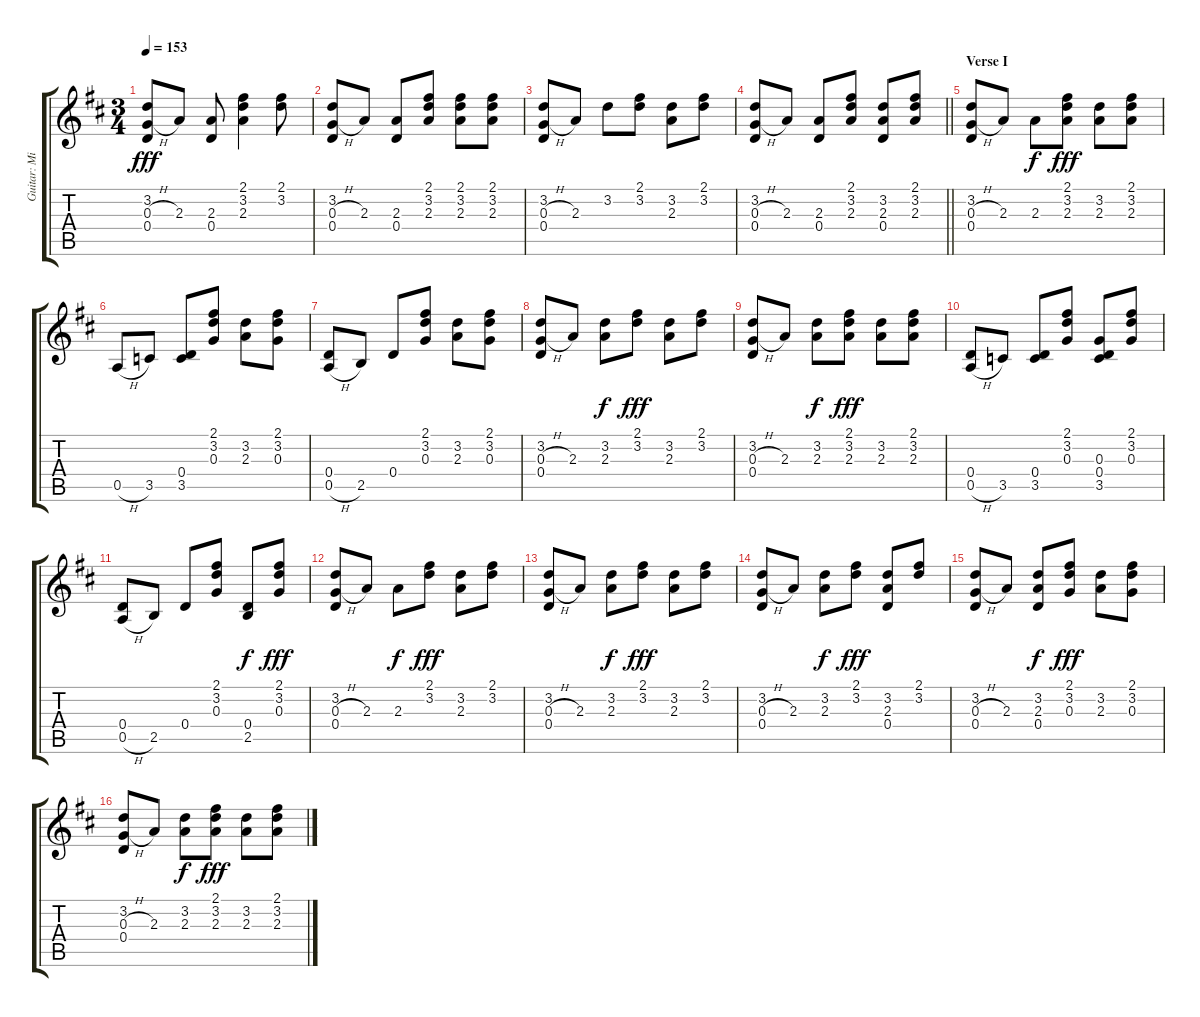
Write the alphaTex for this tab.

\track ("Guitar: Mick" "Guitar: Mi") {instrument acousticguitarsteel}
\staff {score tabs}
\tuning (E4 B3 G3 D3 A2 D2) {hide}
\ts (3 4)
\tempo 153
\clef g2
\ks d
(3.2 0.3{h} 0.4).8{dy fff} 2.3.8 (2.3 0.4).8 (2.1 3.2 2.3).4 (2.1 3.2).8 |
(3.2 0.3{h} 0.4).8 2.3.8 (2.3 0.4).8 (2.1 3.2 2.3).8 (2.1 3.2 2.3).8 (2.1 3.2 2.3).8 |
(3.2 0.3{h} 0.4).8 2.3.8 3.2.8 (2.1 3.2).8 (3.2 2.3).8 (2.1 3.2).8 |
\barLineRight lightlight
(3.2 0.3{h} 0.4).8 2.3.8 (2.3 0.4).8 (2.1 3.2 2.3).8 (3.2 2.3 0.4).8 (2.1 3.2 2.3).8 |
\section ("" "Verse I")
(3.2 0.3{h} 0.4).8 2.3.8 2.3.8{dy f} (2.1 3.2 2.3).8{dy fff} (3.2 2.3).8 (2.1 3.2 2.3).8 |
0.5{h}.8 3.5.8 (0.4 3.5).8 (2.1 3.2 0.3).8 (3.2 2.3).8 (2.1 3.2 0.3).8 |
(0.4 0.5{h}).8 2.5.8 0.4.8 (2.1 3.2 0.3).8 (3.2 2.3).8 (2.1 3.2 0.3).8 |
(3.2 0.3{h} 0.4).8 2.3.8 (3.2 2.3).8{dy f} (2.1 3.2).8{dy fff} (3.2 2.3).8 (2.1 3.2).8 |
(3.2 0.3{h} 0.4).8 2.3.8 (3.2 2.3).8{dy f} (2.1 3.2 2.3).8{dy fff} (3.2 2.3).8 (2.1 3.2 2.3).8 |
(0.4 0.5{h}).8 3.5.8 (0.4 3.5).8 (2.1 3.2 0.3).8 (0.3 0.4 3.5).8 (2.1 3.2 0.3).8 |
(0.4 0.5{h}).8 2.5.8 0.4.8 (2.1 3.2 0.3).8 (0.4 2.5).8{dy f} (2.1 3.2 0.3).8{dy fff} |
(3.2 0.3{h} 0.4).8 2.3.8 2.3.8{dy f} (2.1 3.2).8{dy fff} (3.2 2.3).8 (2.1 3.2).8 |
(3.2 0.3{h} 0.4).8 2.3.8 (3.2 2.3).8{dy f} (2.1 3.2).8{dy fff} (3.2 2.3).8 (2.1 3.2).8 |
(3.2 0.3{h} 0.4).8 2.3.8 (3.2 2.3).8{dy f} (2.1 3.2).8{dy fff} (3.2 2.3 0.4).8 (2.1 3.2).8 |
(3.2 0.3{h} 0.4).8 2.3.8 (3.2 2.3 0.4).8{dy f} (2.1 3.2 0.3).8{dy fff} (3.2 2.3).8 (2.1 3.2 0.3).8 |
(3.2 0.3{h} 0.4).8 2.3.8 (3.2 2.3).8{dy f} (2.1 3.2 2.3).8{dy fff} (3.2 2.3).8 (2.1 3.2 2.3).8
